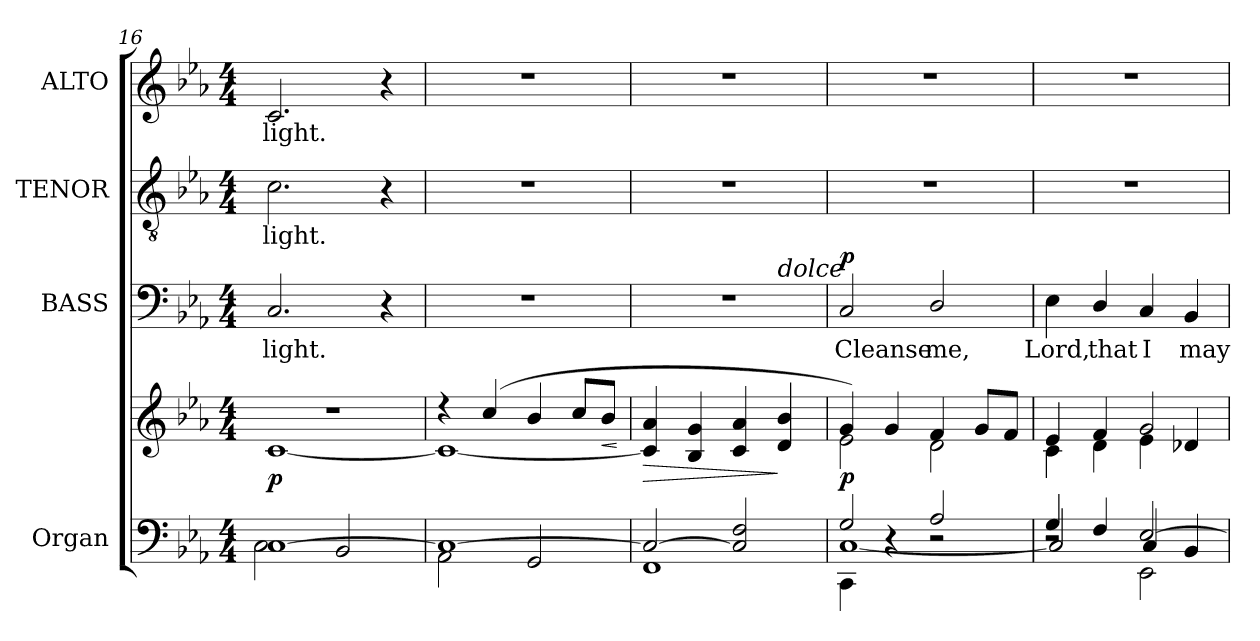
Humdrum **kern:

**kern	**kern	**dynam	**kern	**text	**dynam	**kern	**text	**kern	**text
*part4	*part4	*part4	*part3	*part3	*part3	*part2	*part2	*part1	*part1
*staff5	*staff4	*staff4/5	*staff3	*staff3	*staff3	*staff2	*staff2	*staff1	*staff1
*I"Organ	*	*	*I"BASS	*	*	*I"TENOR	*	*I"ALTO	*
*I'Org.	*	*	*I'B.	*	*	*I'T.	*	*I'A.	*
!!LO:LB:g=z
*clefF4	*clefG2	*	*clefF4	*	*	*clefGv2	*	*clefG2	*
*	*	*	*	*	*	*ITrd7c12	*	*	*
*k[b-e-a-]	*k[b-e-a-]	*	*k[b-e-a-]	*	*	*k[b-e-a-]	*	*k[b-e-a-]	*
*E-:	*E-:	*	*E-:	*	*	*E-:	*	*E-:	*
*M4/4	*M4/4	*	*M4/4	*	*	*M4/4	*	*M4/4	*
=16	=16	=16	=16	=16	=16	=16	=16	=16	=16
*^	*^	*	*	*	*	*	*	*	*
!	!	!	!	!	!	!LO:LY:b:color=#000000	!	!	!	!	!
!	!	!	!	!	!	!	!	!	!LO:LY:b:color=#000000	!	!
!	!	!	!	!	!	!	!	!	!	!	!LO:LY:b:color=#000000
[1Ci	2Ci\	1r	[1ci	p	2.Ci/	light.	.	2.Ci\	light.	2.ci/	light.
.	2BB-i/	.	.	.	.	.	.	.	.	.	.
.	.	.	.	.	4r	.	.	4r	.	4r	.
=17	=17	=17	=17	=17	=17	=17	=17	=17	=17	=17	=17
1Ci_	2AA-i\	4r	1ci_	.	1r	.	.	1r	.	1r	.
.	.	(4cci/	.	.	.	.	.	.	.	.	.
.	2GGi/	4b-i/	.	.	.	.	.	.	.	.	.
.	.	8cci/L	.	.	.	.	.	.	.	.	.
!	!	!	!	!LO:HP:b	!	!	!	!	!	!	!
.	.	8b-i/J	.	<	.	.	.	.	.	.	.
*v	*v	*	*	*	*	*	*	*	*	*	*
*	*v	*v	*	*	*	*	*	*	*	*
.	.	[	.	.	.	.	.	.	.
=18	=18	=18	=18	=18	=18	=18	=18	=18	=18
*^	*	*	*	*	*	*	*	*	*
!	!	!	!LO:HP:b	!	!	!	!	!	!	!
*	*	*	*	*^	*	*	*	*	*	*
2Ci/_	1FFi	4ci/] 4a-i	>	1r	2.ryy	.	.	1r	.	1r	.
.	.	4B-i/ 4gi	.	.	.	.	.	.	.	.	.
2Ci/] 2Fi	.	4ci/ 4a-i	.	.	.	.	.	.	.	.	.
!	!	!	!	!	!LO:TX:a:i:t=dolce	!	!	!	!	!	!
.	.	4di/ 4b-i	]	.	4ryy	.	.	.	.	.	.
*	*	*	*	*v	*v	*	*	*	*	*	*
=19	=19	=19	=19	=19	=19	=19	=19	=19	=19	=19
*	*^	*^	*	*	*	*	*	*	*	*
*	*	*	*	*	*	*^	*	*	*	*	*	*
!	!	!	!	!	!	!	!	!LO:LY:b:color=#000000	!	!	!	!	!
*	*	*	*	*	*	*v	*v	*	*	*	*	*	*
2Gi/	[1Ci	4CCi\	4gi/)	2e-i\	p	2Ci/	Cleanse	p	1r	.	1r	.
.	.	4r	4gi/	.	.	.	.	.	.	.	.	.
!	!	!	!	!	!	!	!LO:LY:b:color=#000000	!	!	!	!	!
2A-i/	.	2r	4fi/	2di\	.	2Di/	me,	.	.	.	.	.
.	.	.	8gi/L	.	.	.	.	.	.	.	.	.
.	.	.	8fi/J	.	.	.	.	.	.	.	.	.
=20	=20	=20	=20	=20	=20	=20	=20	=20	=20	=20	=20	=20
!	!	!	!	!	!	!	!LO:LY:b:color=#000000	!	!	!	!	!
4Gi/	2Ci/]	2r	4e-i/	4ci\	.	4E-i\	Lord,	.	1r	.	1r	.
!	!	!	!	!	!	!	!LO:LY:b:color=#000000	!	!	!	!	!
4Fi/	.	.	4fi/	4di\	.	4Di/	that	.	.	.	.	.
!	!	!	!	!	!	!	!LO:LY:b:color=#000000	!	!	!	!	!
[2E-i/	4Ci/	2EE-i\	2gi/	4e-i\	.	4Ci/	I	.	.	.	.	.
!	!	!	!	!	!	!	!LO:LY:b:color=#000000	!	!	!	!	!
.	4BB-i/	.	.	4d-Xi/	.	4BB-i/	may	.	.	.	.	.
*v	*v	*v	*	*	*	*	*	*	*	*	*	*
*	*v	*v	*	*	*	*	*	*	*	*
=	=	=	=	=	=	=	=	=	=
*-	*-	*-	*-	*-	*-	*-	*-	*-	*-
